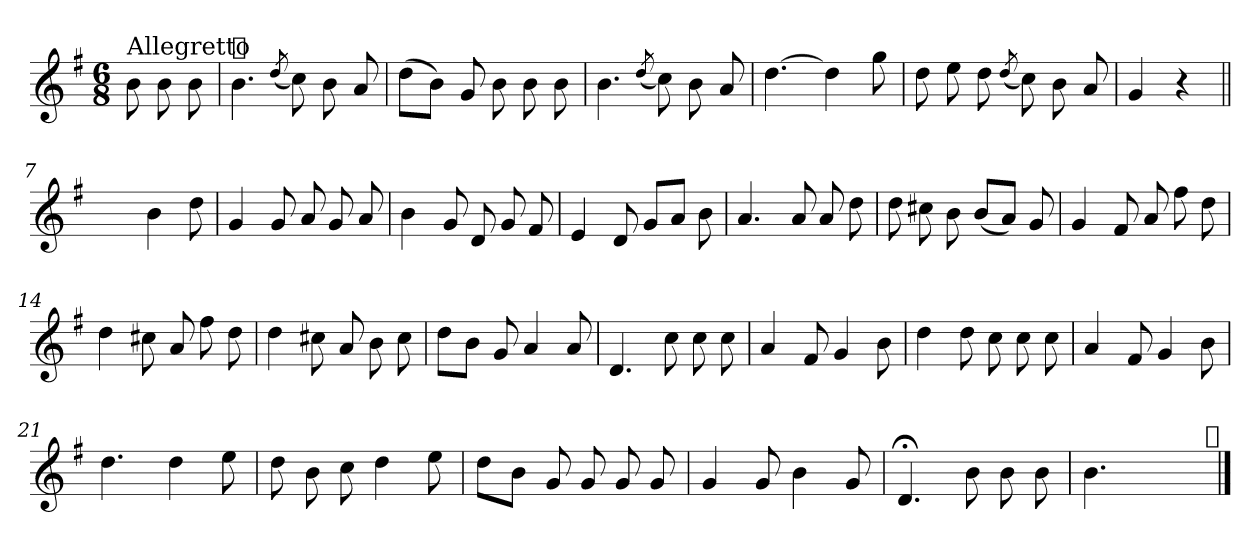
**kern
*part1
*staff1
*clefG2
*k[f#]
*G:
*M6/8
=
!LO:TX:a:t=Allegretto
8b\
8b\
8b\
=1
!LO:TX:a:t=𝄋
4.b\
(<8qdd/
8cc\)
8b\
8a/
=2
(>8dd\L
8b\J)
8g/
8b\
8b\
8b\
=3
4.b\
(<8qdd/
8cc\)
8b\
8a/
=4
[4.dd\
4dd\]
8gg\
=5
8dd\
8ee\
8dd\
(<8qdd/
8cc\)
8b\
8a/
!!LO:LB:g=z
=6
4g/
4r
=7||
4.ryy
4b\
8dd\
=8
4g/
8g/
8a/
8g/
8a/
=9
4b\
8g/
8d/
8g/
8f#/
=10
4e/
8d/
8g/L
8a/J
8b\
=11
4.a/
8a/
8a/
8dd\
!!LO:LB:g=z
=12
8dd\
8cc#X\
8b\
(<8b/L
8a/J)
8g/
=13
4g/
8f#/
8a/
8ff#\
8dd\
=14
4dd\
8cc#X\
8a/
8ff#\
8dd\
=15
4dd\
8cc#X\
8a/
8b\
8cc#\
=16
8dd\L
8b\J
8g/
4a/
8a/
=17
4.d/
8cc\
8cc\
8cc\
!!LO:LB:g=z
=18
4a/
8f#/
4g/
8b\
=19
4dd\
8dd\
8cc\
8cc\
8cc\
=20
4a/
8f#/
4g/
8b\
=21
4.dd\
4dd\
8ee\
=22
8dd\
8b\
8cc\
4dd\
8ee\
=23
8dd\L
8b\J
8g/
8g/
8g/
8g/
=24
4g/
8g/
4b\
8g/
!!LO:LB:g=z
=25
4.d;</
8b\
8b\
8b\
=26
4.b\
4.ryy
!LO:TX:a:t=𝄋
==
*-
